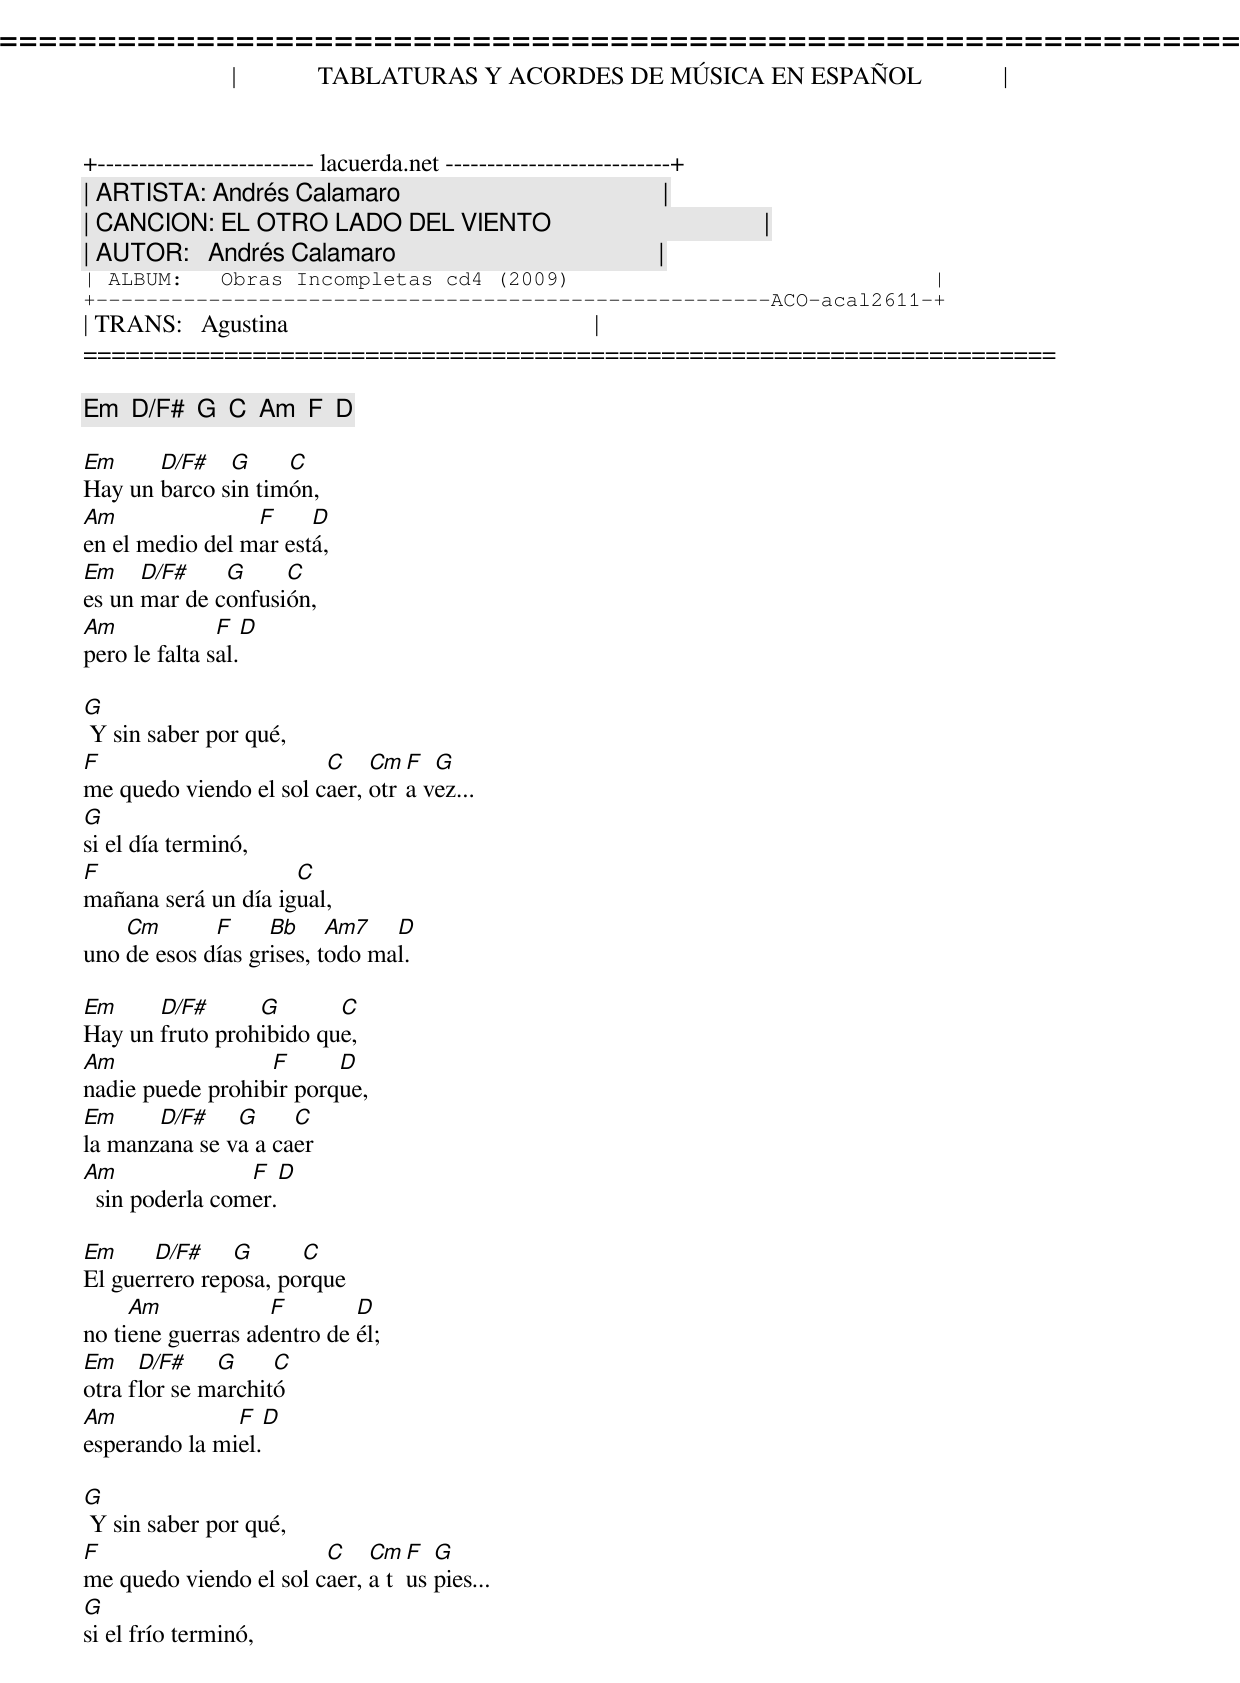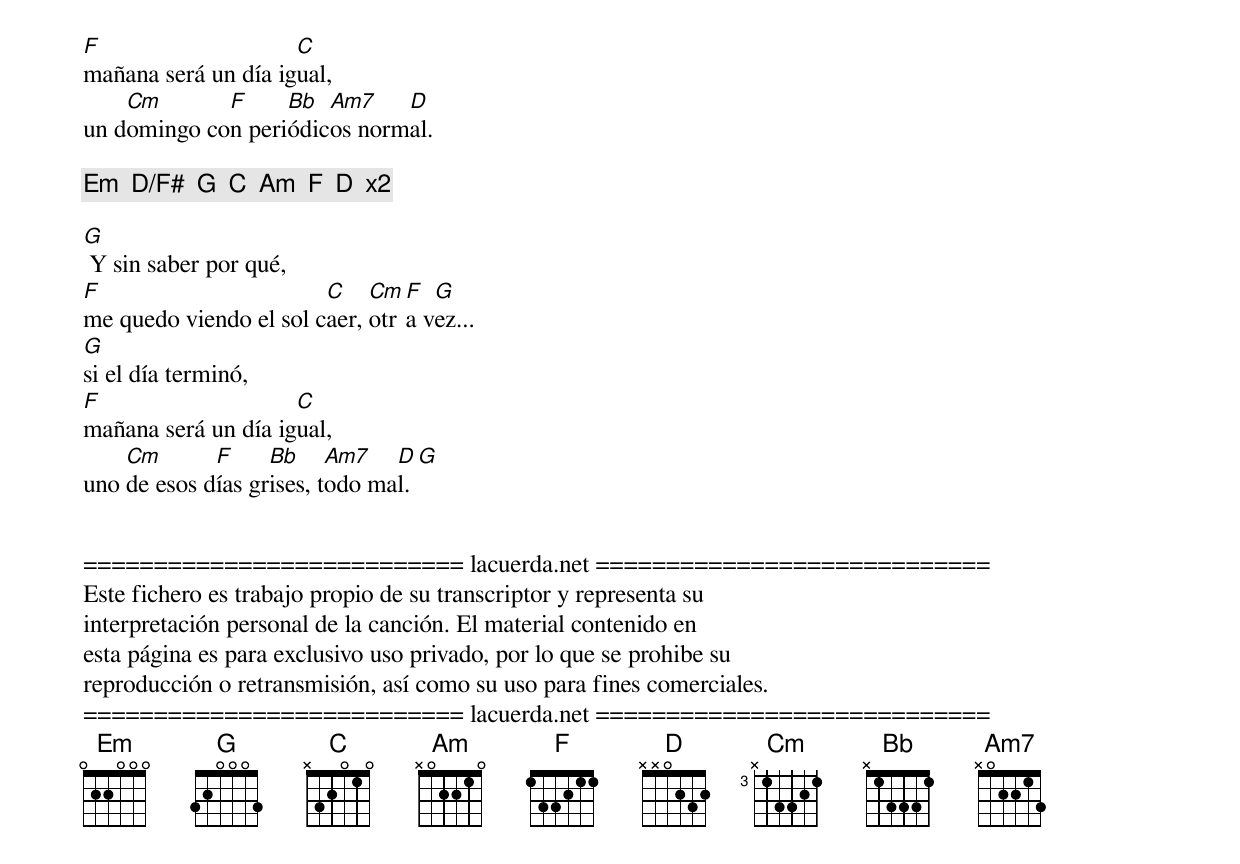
=====================================================================
|             TABLATURAS Y ACORDES DE MÚSICA EN ESPAÑOL             |
+-------------------------- lacuerda.net ---------------------------+
| ARTISTA: Andrés Calamaro                                          |
| CANCION: EL OTRO LADO DEL VIENTO                                  |
| AUTOR:   Andrés Calamaro                                          |
| ALBUM:   Obras Incompletas cd4 (2009)                             |
+------------------------------------------------------ACO-acal2611-+
| TRANS:   Agustina                                                 |
=====================================================================

[Em  D/F#  G  C  Am  F  D]

Em     D/F#   G     C
Hay un barco sin timón,
Am               F     D
en el medio del mar está,
Em    D/F#    G     C
es un mar de confusión,
Am             F     D
pero le falta sal.

G
 Y sin saber por qué,
F                       C    Cm F  G
me quedo viendo el sol caer, otra vez...
G
si el día terminó,
F                    C
mañana será un día igual,
    Cm       F     Bb     Am7   D
uno de esos días grises, todo mal.

Em     D/F#      G       C
Hay un fruto prohibido que,
Am                F      D
nadie puede prohibir porque,
Em     D/F#    G     C
la manzana se va a caer
Am               F     D
  sin poderla comer.

Em     D/F#    G      C
El guerrero reposa, porque
     Am            F        D
no tiene guerras adentro de él;
Em    D/F#    G     C
otra flor se marchitó
Am             F     D
esperando la miel.

G
 Y sin saber por qué,
F                       C    Cm F  G
me quedo viendo el sol caer, a tus pies...
G
si el frío terminó,
F                    C
mañana será un día igual,
    Cm       F     Bb  Am7    D
un domingo con periódicos normal.

[Em  D/F#  G  C  Am  F  D]  x2

G
 Y sin saber por qué,
F                       C    Cm F  G
me quedo viendo el sol caer, otra vez...
G
si el día terminó,
F                    C
mañana será un día igual,
    Cm       F     Bb     Am7   D         G
uno de esos días grises, todo mal.


=========================== lacuerda.net ============================
Este fichero es trabajo propio de su transcriptor y representa su
interpretación personal de la canción. El material contenido en
esta página es para exclusivo uso privado, por lo que se prohibe su
reproducción o retransmisión, así como su uso para fines comerciales.
=========================== lacuerda.net ============================
